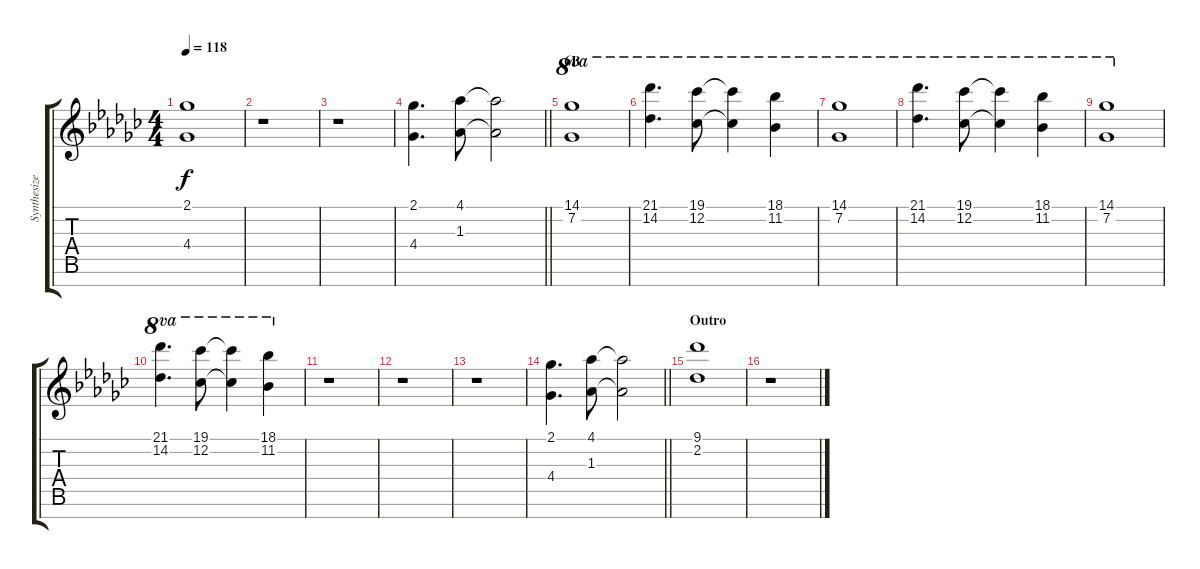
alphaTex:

\track ("Synthesizer I" "Synthesize") {instrument pad1newage}
\staff {score tabs}
\tuning (E5 B4 G4 D4 A3 E3 B2) {hide}
\ts (4 4)
\tempo 118
\clef g2
\ks gb
(2.1 4.4).1{dy f} |
r.1 |
r.1 |
\barLineRight lightlight
(2.1 4.4).4{d} (4.1 1.3).8 (4.1{t} 1.3{t}).2 |
\section ("" "6B")
(14.1 7.2).1{ot 8va} |
(21.1 14.2).4{d ot 8va} (19.1 12.2).8{ot 8va} (19.1{t} 12.2{t}).4{ot 8va} (18.1 11.2).4{ot 8va} |
(14.1 7.2).1{ot 8va} |
(21.1 14.2).4{d ot 8va} (19.1 12.2).8{ot 8va} (19.1{t} 12.2{t}).4{ot 8va} (18.1 11.2).4{ot 8va} |
(14.1 7.2).1{ot 8va} |
(21.1 14.2).4{d ot 8va} (19.1 12.2).8{ot 8va} (19.1{t} 12.2{t}).4{ot 8va} (18.1 11.2).4{ot 8va} |
r.1 |
r.1 |
r.1 |
\barLineRight lightlight
(2.1 4.4).4{d} (4.1 1.3).8 (4.1{t} 1.3{t}).2 |
\section ("" "Outro")
(9.1 2.2).1 |
r.1
